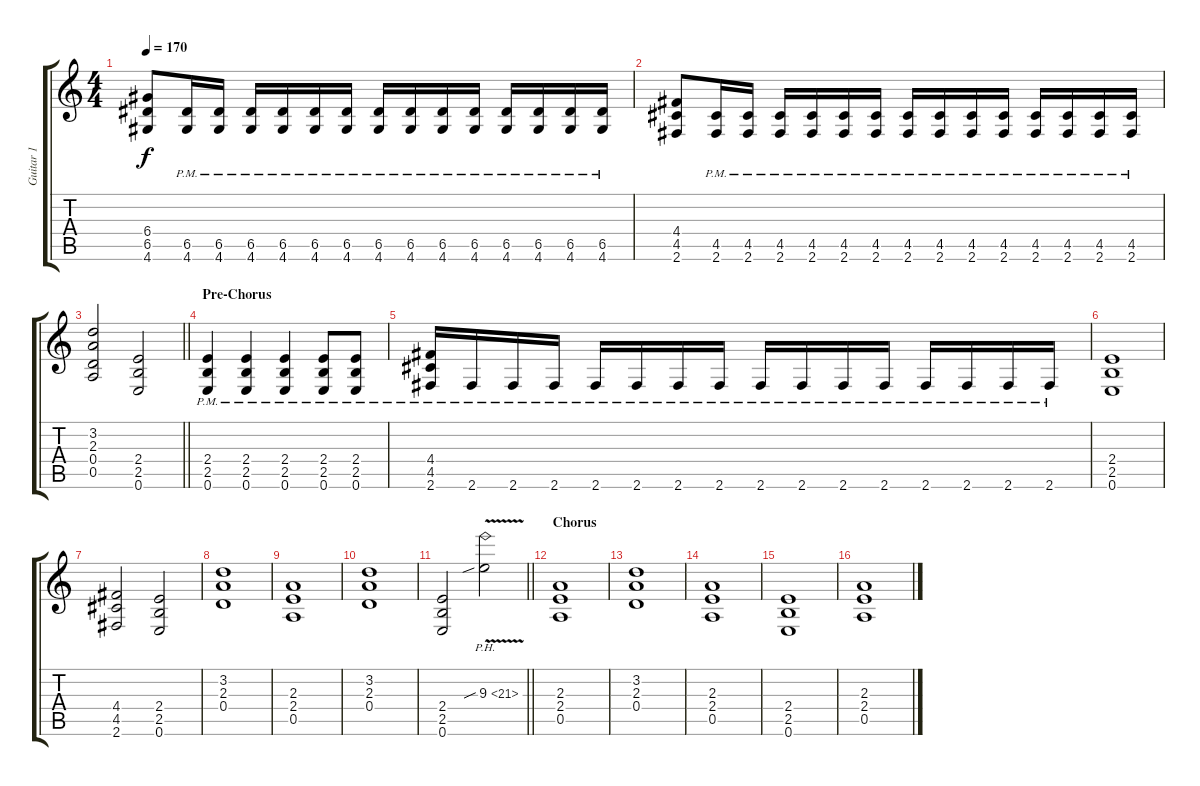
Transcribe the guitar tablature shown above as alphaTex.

\track ("Guitar 1" "Guitar 1") {instrument distortionguitar}
\staff {score tabs}
\tuning (E4 B3 G3 D3 A2 E2) {hide}
\ts (4 4)
\tempo 170
\clef g2
\ks c
(6.4 6.5 4.6).8{dy f} (6.5{pm} 4.6{pm}).16 (6.5{pm} 4.6{pm}).16 (6.5{pm} 4.6{pm}).16 (6.5{pm} 4.6{pm}).16 (6.5{pm} 4.6{pm}).16 (6.5{pm} 4.6{pm}).16 (6.5{pm} 4.6{pm}).16 (6.5{pm} 4.6{pm}).16 (6.5{pm} 4.6{pm}).16 (6.5{pm} 4.6{pm}).16 (6.5{pm} 4.6{pm}).16 (6.5{pm} 4.6{pm}).16 (6.5{pm} 4.6{pm}).16 (6.5{pm} 4.6{pm}).16 |
(4.4 4.5 2.6).8 (4.5{pm} 2.6{pm}).16 (4.5{pm} 2.6{pm}).16 (4.5{pm} 2.6{pm}).16 (4.5{pm} 2.6{pm}).16 (4.5{pm} 2.6{pm}).16 (4.5{pm} 2.6{pm}).16 (4.5{pm} 2.6{pm}).16 (4.5{pm} 2.6{pm}).16 (4.5{pm} 2.6{pm}).16 (4.5{pm} 2.6{pm}).16 (4.5{pm} 2.6{pm}).16 (4.5{pm} 2.6{pm}).16 (4.5{pm} 2.6{pm}).16 (4.5{pm} 2.6{pm}).16 |
\barLineRight lightlight
(3.2 2.3 0.4 0.5).2 (2.4 2.5 0.6).2 |
\section ("" "Pre-Chorus")
(2.4{pm} 2.5{pm} 0.6{pm}).4 (2.4{pm} 2.5{pm} 0.6{pm}).4 (2.4{pm} 2.5{pm} 0.6{pm}).4 (2.4{pm} 2.5{pm} 0.6{pm}).8 (2.4{pm} 2.5{pm} 0.6{pm}).8 |
(4.4 4.5 2.6{pm}).16 2.6{pm}.16 2.6{pm}.16 2.6{pm}.16 2.6{pm}.16 2.6{pm}.16 2.6{pm}.16 2.6{pm}.16 2.6{pm}.16 2.6{pm}.16 2.6{pm}.16 2.6{pm}.16 2.6{pm}.16 2.6{pm}.16 2.6{pm}.16 2.6{pm}.16 |
(2.4 2.5 0.6).1 |
(4.4 4.5 2.6).2 (2.4 2.5 0.6).2 |
(3.2 2.3 0.4).1 |
(2.3 2.4 0.5).1 |
(3.2 2.3 0.4).1 |
\barLineRight lightlight
(2.4 2.5 0.6).2 9.3{ph 12 v sib}.2 |
\section ("" "Chorus")
(2.3 2.4 0.5).1 |
(3.2 2.3 0.4).1 |
(2.3 2.4 0.5).1 |
(2.4 2.5 0.6).1 |
(2.3 2.4 0.5).1
